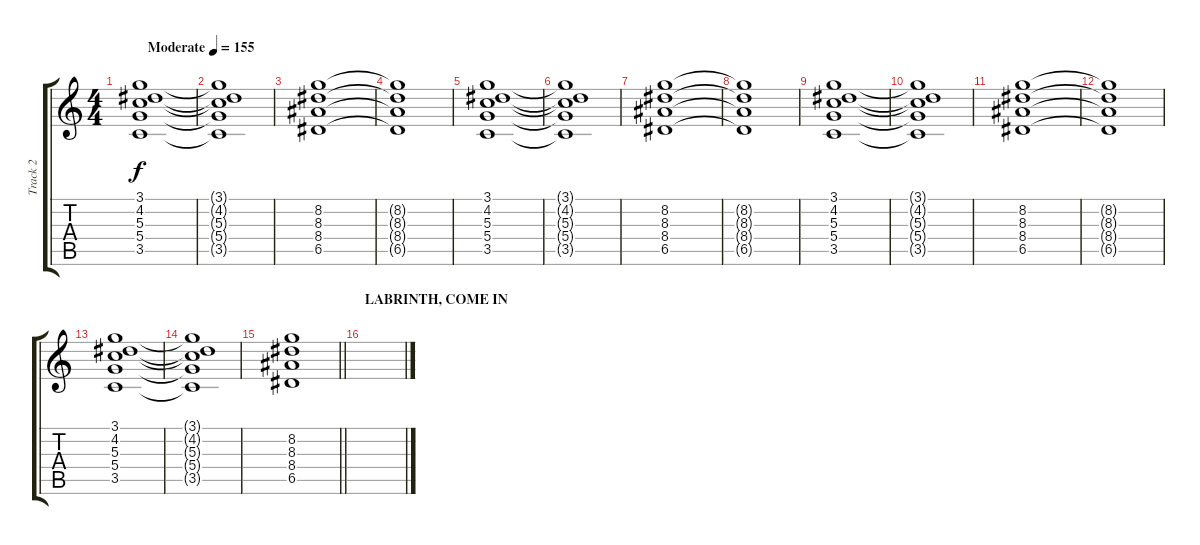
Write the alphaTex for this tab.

\track ("Track 2" "Track 2") {instrument overdrivenguitar}
\staff {score tabs}
\tuning (E4 B3 G3 D3 A2 E2) {hide}
\ts (4 4)
\tempo (155 "Moderate")
\clef g2
\ks c
(3.1 4.2 5.3 5.4 3.5).1{dy f instrument overdrivenguitar} |
(3.1{t} 4.2{t} 5.3{t} 5.4{t} 3.5{t}).1 |
(8.2 8.3 8.4 6.5).1 |
(8.2{t} 8.3{t} 8.4{t} 6.5{t}).1 |
(3.1 4.2 5.3 5.4 3.5).1 |
(3.1{t} 4.2{t} 5.3{t} 5.4{t} 3.5{t}).1 |
(8.2 8.3 8.4 6.5).1 |
(8.2{t} 8.3{t} 8.4{t} 6.5{t}).1 |
(3.1 4.2 5.3 5.4 3.5).1 |
(3.1{t} 4.2{t} 5.3{t} 5.4{t} 3.5{t}).1 |
(8.2 8.3 8.4 6.5).1 |
(8.2{t} 8.3{t} 8.4{t} 6.5{t}).1 |
(3.1 4.2 5.3 5.4 3.5).1 |
(3.1{t} 4.2{t} 5.3{t} 5.4{t} 3.5{t}).1 |
\barLineRight lightlight
(8.2 8.3 8.4 6.5).1 |
\section ("" "LABRINTH, COME IN")
